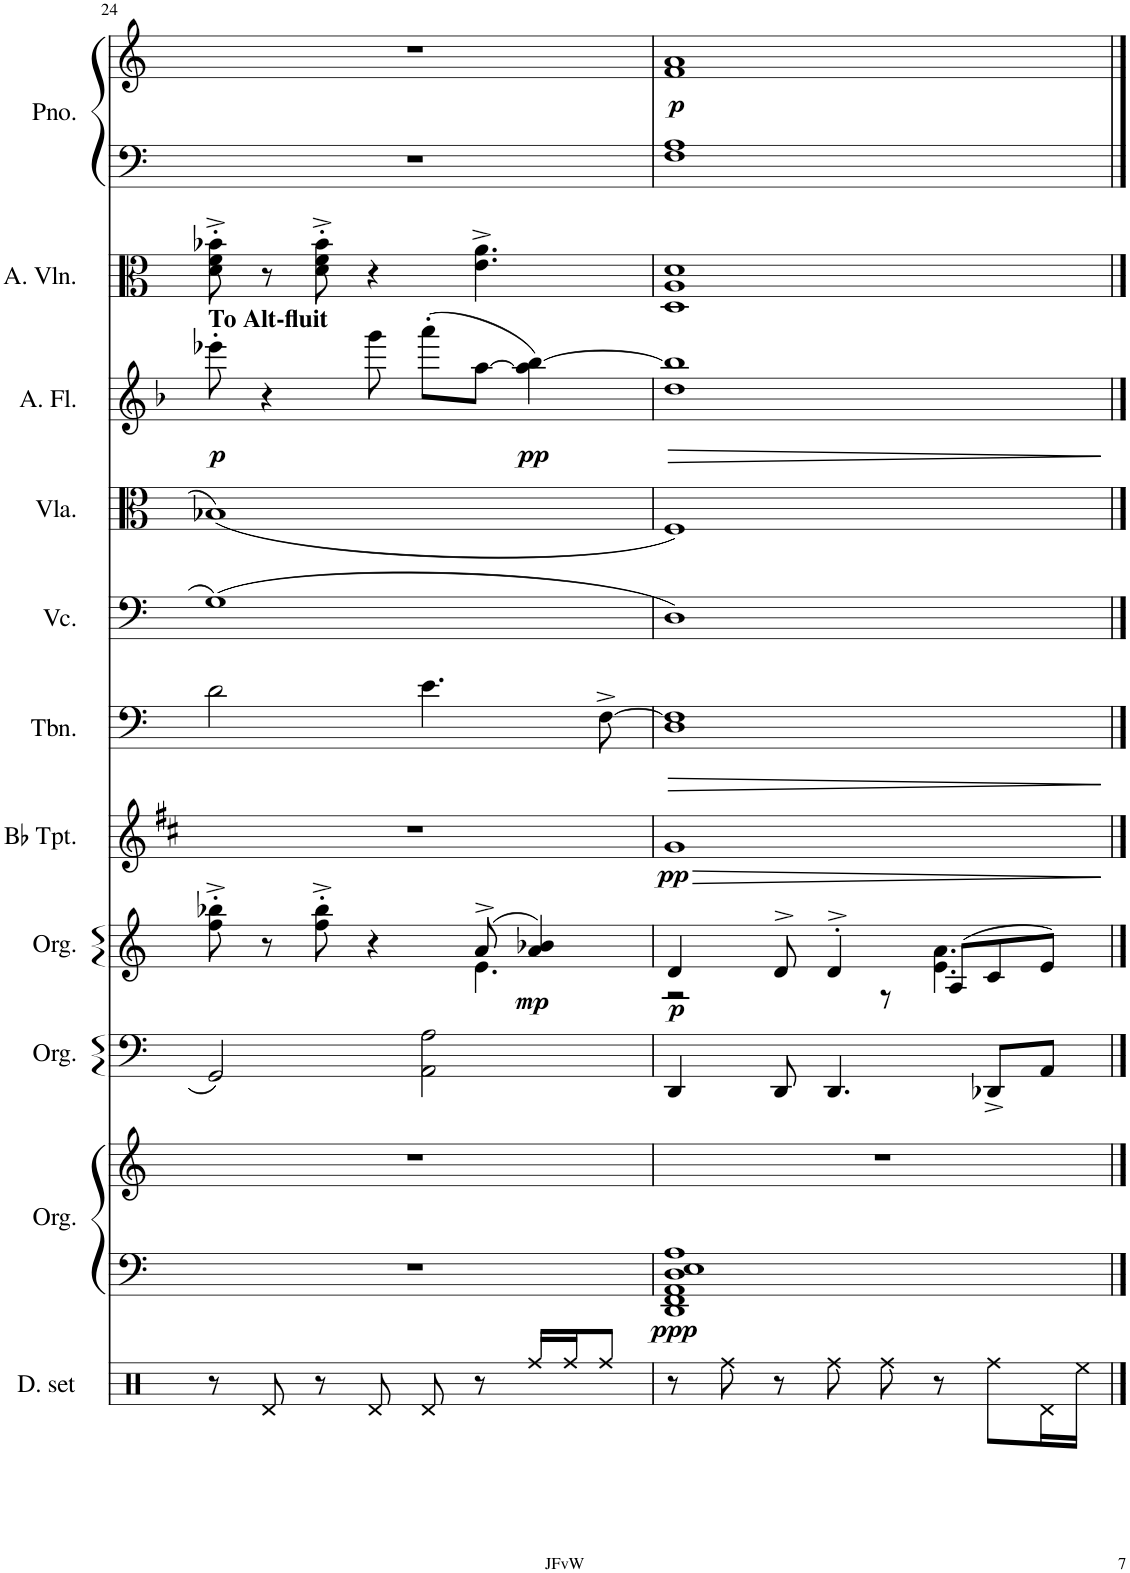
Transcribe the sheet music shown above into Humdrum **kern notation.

**kern	**kern	**kern	**dynam	**kern	**kern	**dynam	**kern	**dynam	**kern	**dynam	**kern	**kern	**kern	**dynam	**kern	**kern	**kern	**dynam
*part11	*part10	*part10	*part10	*part9	*part8	*part8	*part7	*part7	*part6	*part6	*part5	*part4	*part3	*part3	*part2	*part1	*part1	*part1
*staff13	*staff12	*staff11	*staff11/12	*staff10	*staff9	*staff9	*staff8	*staff8	*staff7	*staff7	*staff6	*staff5	*staff4	*staff4	*staff3	*staff2	*staff1	*staff1/2
*I"Drumset	*I"Orgel	*	*	*I"Orgel	*I"Pijporgel	*	*I"Trompet in Bb	*	*I"Trombone	*	*I"Cello	*I"Altviool	*I"Dwarsfluit	*	*I"Akoestische gitaar	*I"Piano	*	*
*I'D. set	*I'Org.	*	*	*I'Org.	*	*	*	*	*I'Tbn.	*	*	*	*	*	*I'Git.	*I'Pno.	*	*
!!LO:PB:g=z
*clefX	*clefF4	*clefG2	*	*clefF4	*clefG2	*	*clefG2	*	*clefF4	*	*clefF4	*clefC3	*clefG2	*	*clefC3	*clefF4	*clefG2	*
*	*	*	*	*	*	*	*Trd1c2	*	*	*	*	*	*Trd3c5	*	*	*	*	*
*k[]	*k[]	*k[]	*	*k[]	*k[]	*	*k[f#c#]	*	*k[]	*	*k[]	*k[]	*k[b-]	*	*k[]	*k[]	*k[]	*
*M4/4	*M4/4	*M4/4	*	*M4/4	*M4/4	*	*M4/4	*	*M4/4	*	*M4/4	*M4/4	*M4/4	*	*M4/4	*M4/4	*M4/4	*
=24	=24	=24	=24	=24	=24	=24	=24	=24	=24	=24	=24	=24	=24	=24	=24	=24	=24	=24
*	*	*	*	*	*^	*	*	*	*	*	*	*	*	*	*	*	*	*
!	!	!	!	!	!	!	!	!	!	!	!	!	!	!LO:TX:a:B:t=To Alt-fluit	!	!	!	!	!
!	!	!	!	!	!	!	!	!	!	!	!	!	!	!	!LO:DY:b	!	!	!	!
8r	1r	1r	.	2GG/	8ff\'^ 8bb-X\'^	8ryy	.	1r	.	2d\	.	(1G	(1B-X	8eee-X'\	p	8d\'^ 8f\'^ 8b-X\'^	1r	1r	.
*	*	*	*	*	*v	*v	*	*	*	*	*	*	*	*	*	*	*	*	*
8Rd/	.	.	.	.	8r	.	.	.	.	.	.	.	4r	.	8r	.	.	.
8r	.	.	.	.	8ff\'^ 8bb-\'^	.	.	.	.	.	.	.	.	.	8d\'^ 8f\'^ 8b-\'^	.	.	.
8Rd/	.	.	.	.	4r	.	.	.	.	.	.	.	8ggg\	.	4r	.	.	.
8Rd/	.	.	.	2AA\ 2A\	.	.	.	.	4.e\	.	.	.	(8aaa'\L	.	.	.	.	.
*	*	*	*	*	*^	*	*	*	*	*	*	*	*	*	*	*	*	*
8r	.	.	.	.	(8a^/	4.e\	.	.	.	.	.	.	.	[8aa\J	.	4.e\^ 4.a\^	.	.	.
!	!	!	!	!	!	!	!LO:DY:b	!	!	!	!	!	!	!	!LO:DY:b	!	!	!	!
16Rff/LL	.	.	.	.	4a/ 4b-X/)	.	mp	.	.	.	.	.	.	4aa\] [4bb-\)	pp	.	.	.	.
16Rff/J	.	.	.	.	.	.	.	.	.	.	.	.	.	.	.	.	.	.	.
8Rff/J	.	.	.	.	.	.	.	.	.	[8F^\	.	.	.	.	.	.	.	.	.
=25	=25	=25	=25	=25	=25	=25	=25	=25	=25	=25	=25	=25	=25	=25	=25	=25	=25	=25	=25
!	!	!	!LO:DY:b=2	!	!	!	!LO:DY:b	!	!LO:HP:b	!	!LO:HP:b	!	!	!	!LO:HP:b	!	!	!	!
!	!	!	!	!	!	!	!	!	!LO:DY:n=1:b	!	!	!	!	!	!	!	!	!	!LO:DY:b
8r	1DD 1FF 1AA 1D 1E 1A	1r	ppp	4DD/	4d/	2r	p	1g	> pp	1D 1F]	>	1D)	1F)	1dd 1bb-]	>	1D 1A 1d	1F 1A	1f 1a	p
8Rff\	.	.	.	.	.	.	.	.	.	.	.	.	.	.	.	.	.	.	.
8r	.	.	.	8DD/	8d^/	.	.	.	.	.	.	.	.	.	.	.	.	.	.
8Rff\	.	.	.	4.DD/	4d'^/	.	.	.	.	.	.	.	.	.	.	.	.	.	.
8Rff\	.	.	.	.	.	8r	.	.	.	.	.	.	.	.	.	.	.	.	.
8r	.	.	.	.	(8A/L	4.e\ 4.a\	.	.	.	.	.	.	.	.	.	.	.	.	.
8Rff\L	.	.	.	8DD-X^/L	8c/	.	.	.	.	.	.	.	.	.	.	.	.	.	.
16Rd\L	.	.	.	8AA/J	8e/J)	.	.	.	.	.	.	.	.	.	.	.	.	.	.
16Ree\JJ	.	.	.	.	.	.	.	.	.	.	.	.	.	.	.	.	.	.	.
*	*	*	*	*	*v	*v	*	*	*	*	*	*	*	*	*	*	*	*	*
.	.	.	.	.	.	.	.	]	.	]	.	.	.	]	.	.	.	.
==	==	==	==	==	==	==	==	==	==	==	==	==	==	==	==	==	==	==
*-	*-	*-	*-	*-	*-	*-	*-	*-	*-	*-	*-	*-	*-	*-	*-	*-	*-	*-
